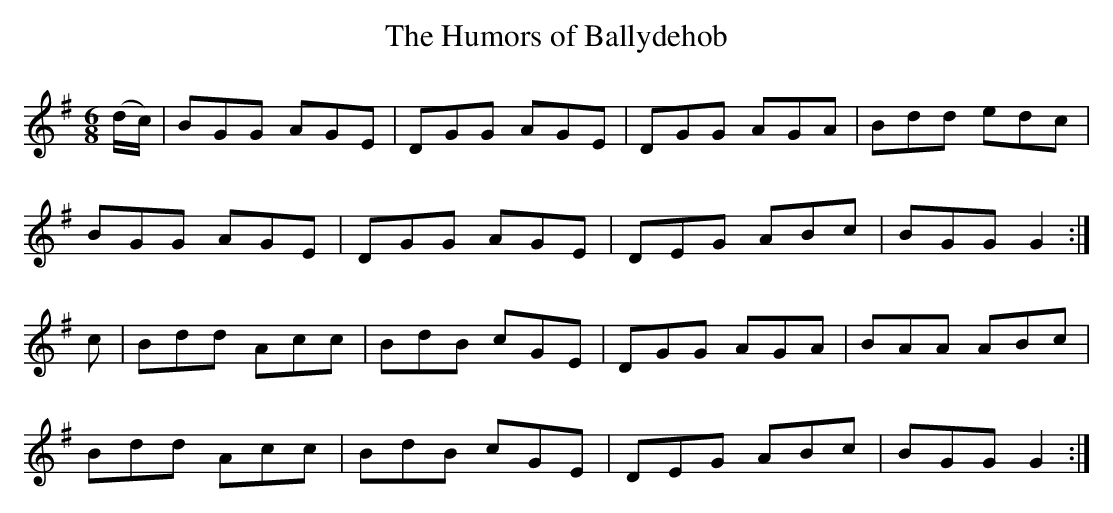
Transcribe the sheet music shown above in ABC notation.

X:1
T: The Humors of Ballydehob
M: 6/8
L: 1/8
K: G
(d/c/)|BGG AGE|DGG AGE|DGG AGA|Bdd edc|
BGG AGE|DGG AGE|DEG ABc|BGG G2:|
c|Bdd Acc|BdB cGE|DGG AGA|BAA ABc|
Bdd Acc|BdB cGE|DEG ABc|BGG G2:|
